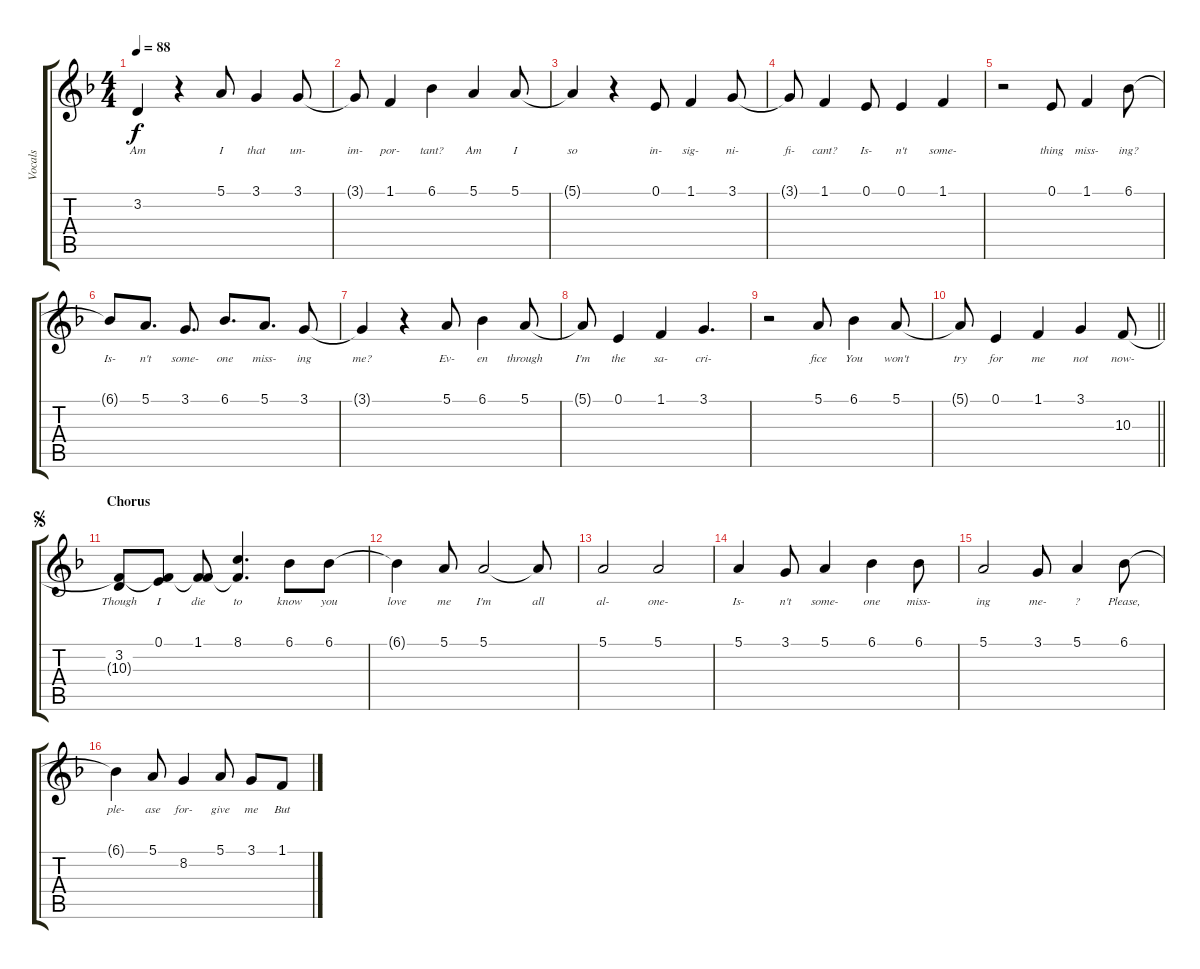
\track ("Vocals" "Vocals") {mute instrument flute}
\staff {score tabs}
\tuning (E4 B3 G3 D3 A2 E2) {hide}
\ts (4 4)
\tempo 88
\clef g2
\ks f
3.2.4{lyrics (0 "Am") lyrics (1 "") lyrics (2 "") lyrics (3 "") lyrics (4 "") dy f} r.4 5.1.8{lyrics (0 "I") lyrics (1 "") lyrics (2 "") lyrics (3 "") lyrics (4 "")} 3.1.4{lyrics (0 "that") lyrics (1 "") lyrics (2 "") lyrics (3 "") lyrics (4 "")} 3.1.8{lyrics (0 "un-") lyrics (1 "") lyrics (2 "") lyrics (3 "") lyrics (4 "")} |
3.1{t}.8{lyrics (0 "im-") lyrics (1 "") lyrics (2 "") lyrics (3 "") lyrics (4 "")} 1.1.4{lyrics (0 "por-") lyrics (1 "") lyrics (2 "") lyrics (3 "") lyrics (4 "")} 6.1.4{lyrics (0 "tant?") lyrics (1 "") lyrics (2 "") lyrics (3 "") lyrics (4 "")} 5.1.4{lyrics (0 "Am") lyrics (1 "") lyrics (2 "") lyrics (3 "") lyrics (4 "")} 5.1.8{lyrics (0 "I") lyrics (1 "") lyrics (2 "") lyrics (3 "") lyrics (4 "")} |
5.1{t}.4{lyrics (0 "so") lyrics (1 "") lyrics (2 "") lyrics (3 "") lyrics (4 "")} r.4 0.1.8{lyrics (0 "in-") lyrics (1 "") lyrics (2 "") lyrics (3 "") lyrics (4 "")} 1.1.4{lyrics (0 "sig-") lyrics (1 "") lyrics (2 "") lyrics (3 "") lyrics (4 "")} 3.1.8{lyrics (0 "ni-") lyrics (1 "") lyrics (2 "") lyrics (3 "") lyrics (4 "")} |
3.1{t}.8{lyrics (0 "fi-") lyrics (1 "") lyrics (2 "") lyrics (3 "") lyrics (4 "")} 1.1.4{lyrics (0 "cant?") lyrics (1 "") lyrics (2 "") lyrics (3 "") lyrics (4 "")} 0.1.8{lyrics (0 "Is-") lyrics (1 "") lyrics (2 "") lyrics (3 "") lyrics (4 "")} 0.1.4{lyrics (0 "n't") lyrics (1 "") lyrics (2 "") lyrics (3 "") lyrics (4 "")} 1.1.4{lyrics (0 "some-") lyrics (1 "") lyrics (2 "") lyrics (3 "") lyrics (4 "")} |
r.2 0.1.8{lyrics (0 "thing") lyrics (1 "") lyrics (2 "") lyrics (3 "") lyrics (4 "")} 1.1.4{lyrics (0 "miss-") lyrics (1 "") lyrics (2 "") lyrics (3 "") lyrics (4 "")} 6.1.8{lyrics (0 "ing?") lyrics (1 "") lyrics (2 "") lyrics (3 "") lyrics (4 "")} |
6.1{t}.8{lyrics (0 "Is-") lyrics (1 "") lyrics (2 "") lyrics (3 "") lyrics (4 "")} 5.1.8{d lyrics (0 "n't") lyrics (1 "") lyrics (2 "") lyrics (3 "") lyrics (4 "")} 3.1.8{d lyrics (0 "some-") lyrics (1 "") lyrics (2 "") lyrics (3 "") lyrics (4 "")} 6.1.8{d lyrics (0 "one") lyrics (1 "") lyrics (2 "") lyrics (3 "") lyrics (4 "")} 5.1.8{d lyrics (0 "miss-") lyrics (1 "") lyrics (2 "") lyrics (3 "") lyrics (4 "")} 3.1.8{lyrics (0 "ing") lyrics (1 "") lyrics (2 "") lyrics (3 "") lyrics (4 "")} |
3.1{t}.4{lyrics (0 "me?") lyrics (1 "") lyrics (2 "") lyrics (3 "") lyrics (4 "")} r.4 5.1.8{lyrics (0 "Ev-") lyrics (1 "") lyrics (2 "") lyrics (3 "") lyrics (4 "")} 6.1.4{lyrics (0 "en") lyrics (1 "") lyrics (2 "") lyrics (3 "") lyrics (4 "")} 5.1.8{lyrics (0 "through") lyrics (1 "") lyrics (2 "") lyrics (3 "") lyrics (4 "")} |
5.1{t}.8{lyrics (0 "I'm") lyrics (1 "") lyrics (2 "") lyrics (3 "") lyrics (4 "")} 0.1.4{lyrics (0 "the") lyrics (1 "") lyrics (2 "") lyrics (3 "") lyrics (4 "")} 1.1.4{lyrics (0 "sa-") lyrics (1 "") lyrics (2 "") lyrics (3 "") lyrics (4 "")} 3.1.4{d lyrics (0 "cri-") lyrics (1 "") lyrics (2 "") lyrics (3 "") lyrics (4 "")} |
r.2 5.1.8{lyrics (0 "fice") lyrics (1 "") lyrics (2 "") lyrics (3 "") lyrics (4 "")} 6.1.4{lyrics (0 "You") lyrics (1 "") lyrics (2 "") lyrics (3 "") lyrics (4 "")} 5.1.8{lyrics (0 "won't") lyrics (1 "") lyrics (2 "") lyrics (3 "") lyrics (4 "")} |
\barLineRight lightlight
5.1{t}.8{lyrics (0 "try") lyrics (1 "") lyrics (2 "") lyrics (3 "") lyrics (4 "")} 0.1.4{lyrics (0 "for") lyrics (1 "") lyrics (2 "") lyrics (3 "") lyrics (4 "")} 1.1.4{lyrics (0 "me") lyrics (1 "") lyrics (2 "") lyrics (3 "") lyrics (4 "")} 3.1.4{lyrics (0 "not") lyrics (1 "") lyrics (2 "") lyrics (3 "") lyrics (4 "")} 10.3.8{lyrics (0 "now-") lyrics (1 "") lyrics (2 "") lyrics (3 "") lyrics (4 "")} |
\section ("" "Chorus")
\jump segno
(3.2 10.3{t}).8{lyrics (0 "Though") lyrics (1 "") lyrics (2 "") lyrics (3 "") lyrics (4 "")} (0.1 10.3{t}).8{lyrics (0 "I") lyrics (1 "") lyrics (2 "") lyrics (3 "") lyrics (4 "")} (1.1 10.3{t}).8{lyrics (0 "die") lyrics (1 "") lyrics (2 "") lyrics (3 "") lyrics (4 "")} (8.1 10.3{t}).4{d lyrics (0 "to") lyrics (1 "") lyrics (2 "") lyrics (3 "") lyrics (4 "")} 6.1.8{lyrics (0 "know") lyrics (1 "") lyrics (2 "") lyrics (3 "") lyrics (4 "")} 6.1.8{lyrics (0 "you") lyrics (1 "") lyrics (2 "") lyrics (3 "") lyrics (4 "")} |
6.1{t}.4{lyrics (0 "love") lyrics (1 "") lyrics (2 "") lyrics (3 "") lyrics (4 "")} 5.1.8{lyrics (0 "me") lyrics (1 "") lyrics (2 "") lyrics (3 "") lyrics (4 "")} 5.1.2{lyrics (0 "I'm") lyrics (1 "") lyrics (2 "") lyrics (3 "") lyrics (4 "")} 5.1{t}.8{lyrics (0 "all") lyrics (1 "") lyrics (2 "") lyrics (3 "") lyrics (4 "")} |
5.1.2{lyrics (0 "al-") lyrics (1 "") lyrics (2 "") lyrics (3 "") lyrics (4 "")} 5.1.2{lyrics (0 "one-") lyrics (1 "") lyrics (2 "") lyrics (3 "") lyrics (4 "")} |
5.1.4{lyrics (0 "Is-") lyrics (1 "") lyrics (2 "") lyrics (3 "") lyrics (4 "")} 3.1.8{lyrics (0 "n't") lyrics (1 "") lyrics (2 "") lyrics (3 "") lyrics (4 "")} 5.1.4{lyrics (0 "some-") lyrics (1 "") lyrics (2 "") lyrics (3 "") lyrics (4 "")} 6.1.4{lyrics (0 "one") lyrics (1 "") lyrics (2 "") lyrics (3 "") lyrics (4 "")} 6.1.8{lyrics (0 "miss-") lyrics (1 "") lyrics (2 "") lyrics (3 "") lyrics (4 "")} |
5.1.2{lyrics (0 "ing") lyrics (1 "") lyrics (2 "") lyrics (3 "") lyrics (4 "")} 3.1.8{lyrics (0 "me-") lyrics (1 "") lyrics (2 "") lyrics (3 "") lyrics (4 "")} 5.1.4{lyrics (0 "?") lyrics (1 "") lyrics (2 "") lyrics (3 "") lyrics (4 "")} 6.1.8{lyrics (0 "Please,") lyrics (1 "") lyrics (2 "") lyrics (3 "") lyrics (4 "")} |
6.1{t}.4{lyrics (0 "ple-") lyrics (1 "") lyrics (2 "") lyrics (3 "") lyrics (4 "")} 5.1.8{lyrics (0 "ase") lyrics (1 "") lyrics (2 "") lyrics (3 "") lyrics (4 "")} 8.2.4{lyrics (0 "for-") lyrics (1 "") lyrics (2 "") lyrics (3 "") lyrics (4 "")} 5.1.8{lyrics (0 "give") lyrics (1 "") lyrics (2 "") lyrics (3 "") lyrics (4 "")} 3.1.8{lyrics (0 "me") lyrics (1 "") lyrics (2 "") lyrics (3 "") lyrics (4 "")} 1.1.8{lyrics (0 "But") lyrics (1 "") lyrics (2 "") lyrics (3 "") lyrics (4 "")}
